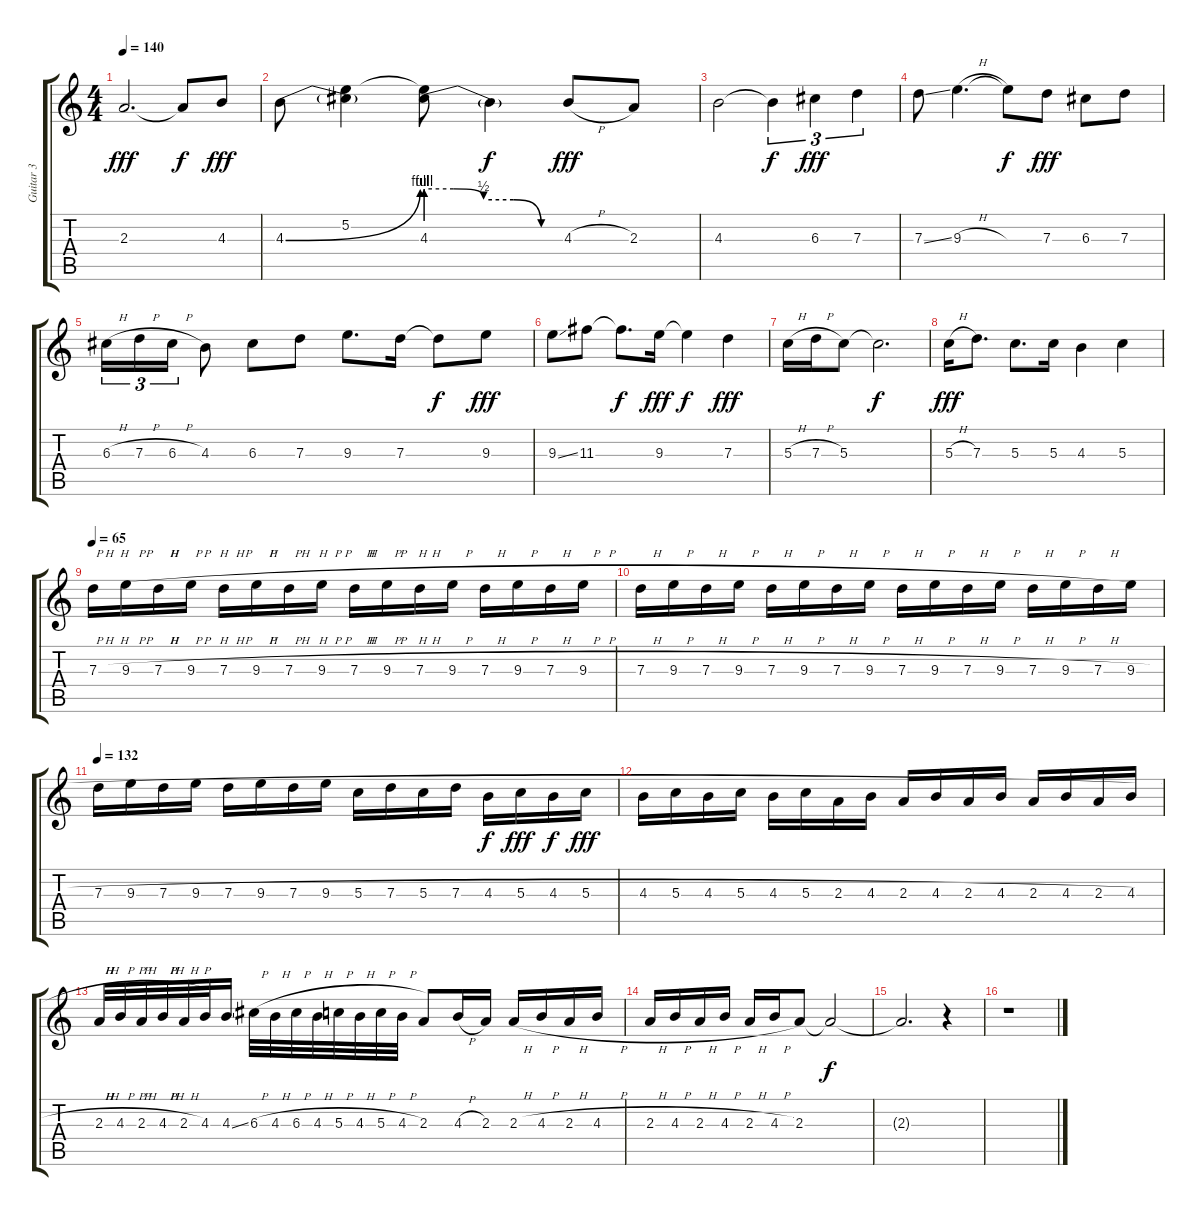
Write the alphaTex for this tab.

\track ("Guitar 3" "Guitar 3") {instrument distortionguitar}
\staff {score tabs}
\tuning (E4 B3 G3 D3 A2 E2) {hide}
\ts (4 4)
\tempo 140
\clef g2
\ks c
2.3.2{d dy fff} 2.3{t}.8{dy f} 4.3.8{dy fff} |
4.3{be (bend 0 0 60 4)}.8 (5.2 4.3{t}).4 (5.2{t} 4.3{be (custom 0 4 12 4 25 2 38 2 50 0 60 0)}).8 4.3{t}.4{dy f} 4.3{h}.8{dy fff} 2.3.8 |
4.3.2 4.3{t}.4{tu (3 2) dy f} 6.3.4{tu (3 2) dy fff} 7.3.4{tu (3 2)} |
7.3{ss}.8 9.3{h}.4{d} 9.3{t}.8{dy f} 7.3.8{dy fff} 6.3.8 7.3.8 |
6.3{h}.16{tu (3 2)} 7.3{h}.16{tu (3 2)} 6.3{h}.16{tu (3 2)} 4.3.8 6.3.8 7.3.8 9.3.8{d} 7.3.16 7.3{t}.8{dy f} 9.3.8{dy fff} |
9.3{ss}.8 11.3.8 11.3{t}.8{d dy f} 9.3.16{dy fff} 9.3{t}.4{dy f} 7.3.4{dy fff} |
5.3{h}.16 7.3{h}.16 5.3.8 5.3{t}.2{d dy f} |
5.3{h}.16{dy fff} 7.3.8{d} 5.3.8{d} 5.3.16 4.3.4 5.3.4 |
\tempo 65
7.3{h}.16 9.3{h}.16 7.3{h}.16 9.3{h}.16 7.3{h}.16 9.3{h}.16 7.3{h}.16 9.3{h}.16 7.3{h}.16 9.3{h}.16 7.3{h}.16 9.3{h}.16 7.3{h}.16 9.3{h}.16 7.3{h}.16 9.3{h}.16 |
7.3{h}.16 9.3{h}.16 7.3{h}.16 9.3{h}.16 7.3{h}.16 9.3{h}.16 7.3{h}.16 9.3{h}.16 7.3{h}.16 9.3{h}.16 7.3{h}.16 9.3{h}.16 7.3{h}.16 9.3{h}.16 7.3{h}.16 9.3{h}.16 |
\tempo 132
7.3{h}.16 9.3{h}.16 7.3{h}.16 9.3{h}.16 7.3{h}.16 9.3{h}.16 7.3{h}.16 9.3{h}.16 5.3{h}.16 7.3{h}.16 5.3{h}.16 7.3{h}.16 4.3{h}.16{dy f} 5.3{h}.16{dy fff} 4.3{h}.16{dy f} 5.3{h}.16{dy fff} |
4.3{h}.16 5.3{h}.16 4.3{h}.16 5.3{h}.16 4.3{h}.16 5.3{h}.16 2.3{h}.16 4.3{h}.16 2.3{h}.16 4.3{h}.16 2.3{h}.16 4.3{h}.16 2.3{h}.16 4.3{h}.16 2.3{h}.16 4.3{h}.16 |
2.3{h}.32 4.3{h}.32 2.3{h}.32 4.3{h}.32 2.3{h}.32 4.3.32 4.3{ss}.16 6.3{h}.32 4.3{h}.32 6.3{h}.32 4.3{h}.32 5.3{h}.32 4.3{h}.32 5.3{h}.32 4.3{h}.32 2.3.8 4.3{h}.16 2.3.16 2.3{h}.16 4.3{h}.16 2.3{h}.16 4.3{h}.16 |
2.3{h}.16 4.3{h}.16 2.3{h}.16 4.3{h}.16 2.3{h}.16 4.3{h}.16 2.3.8 2.3{t}.2{dy f} |
2.3{t}.2{d} r.4 |
r.1
